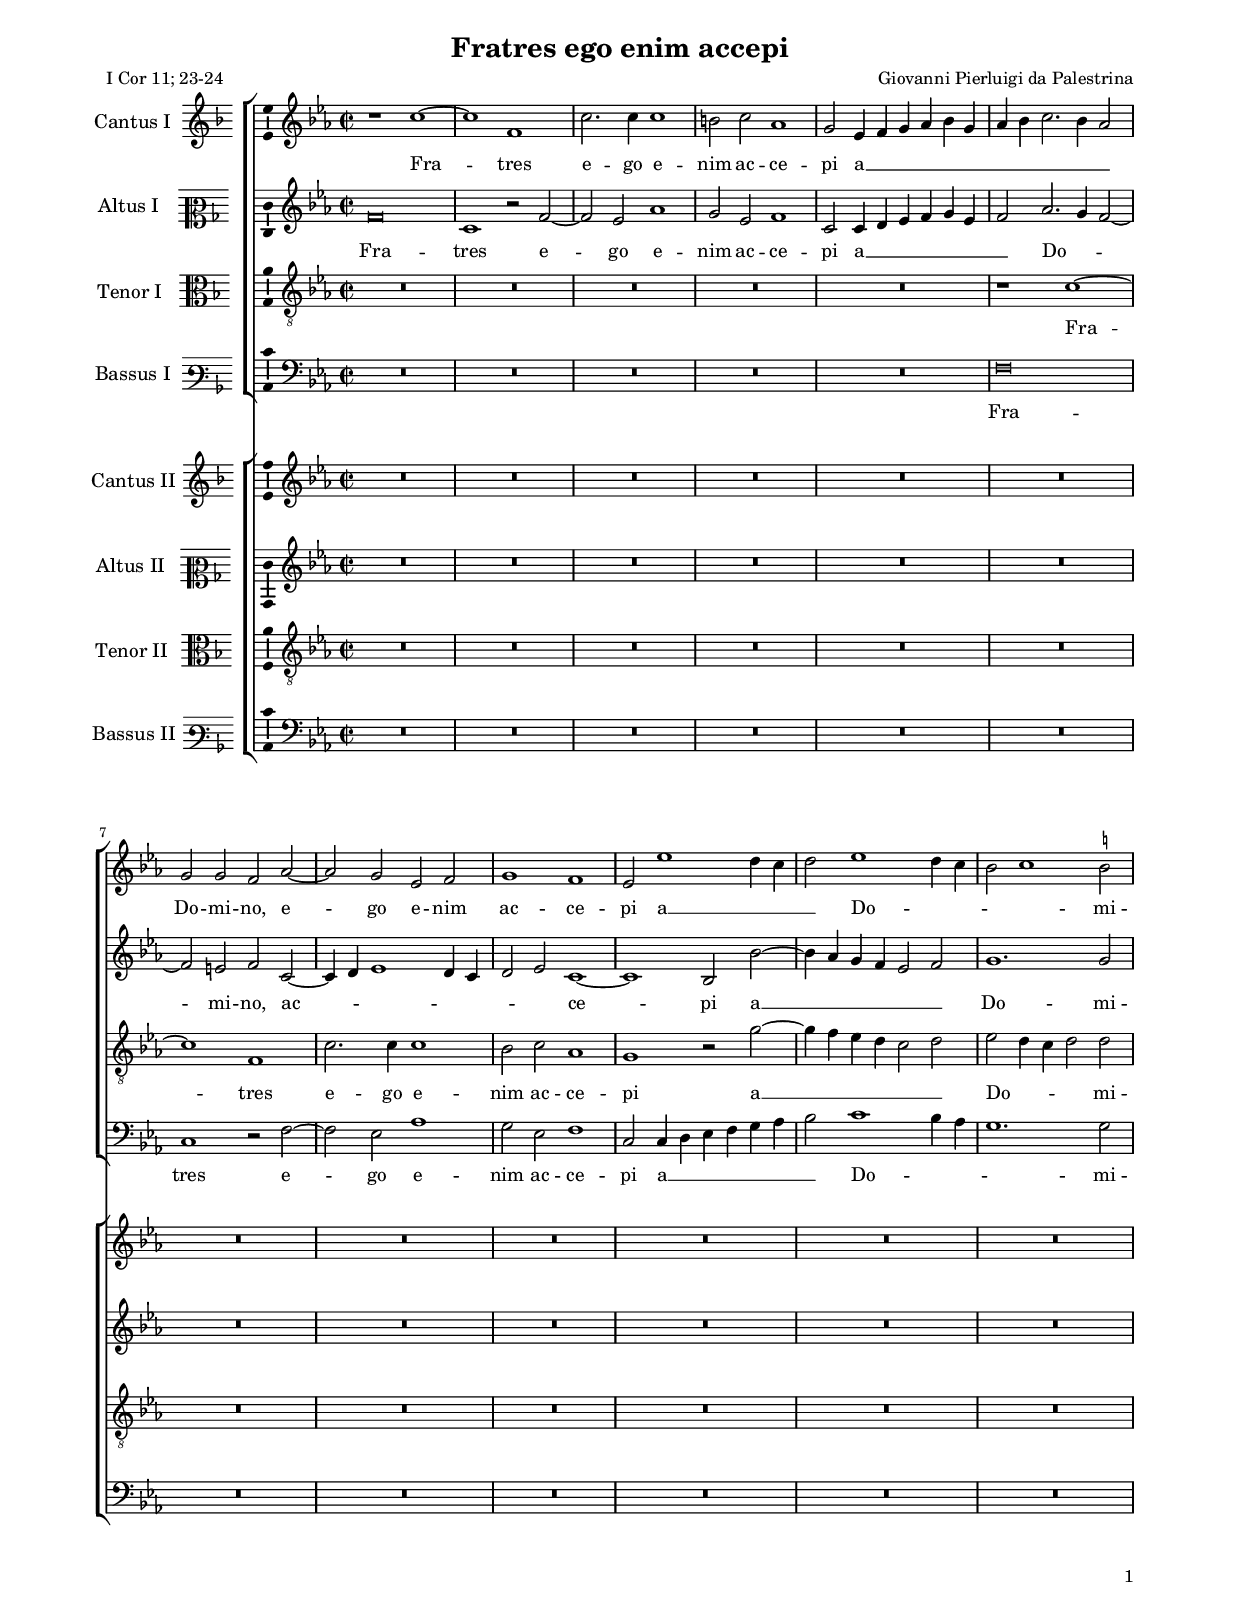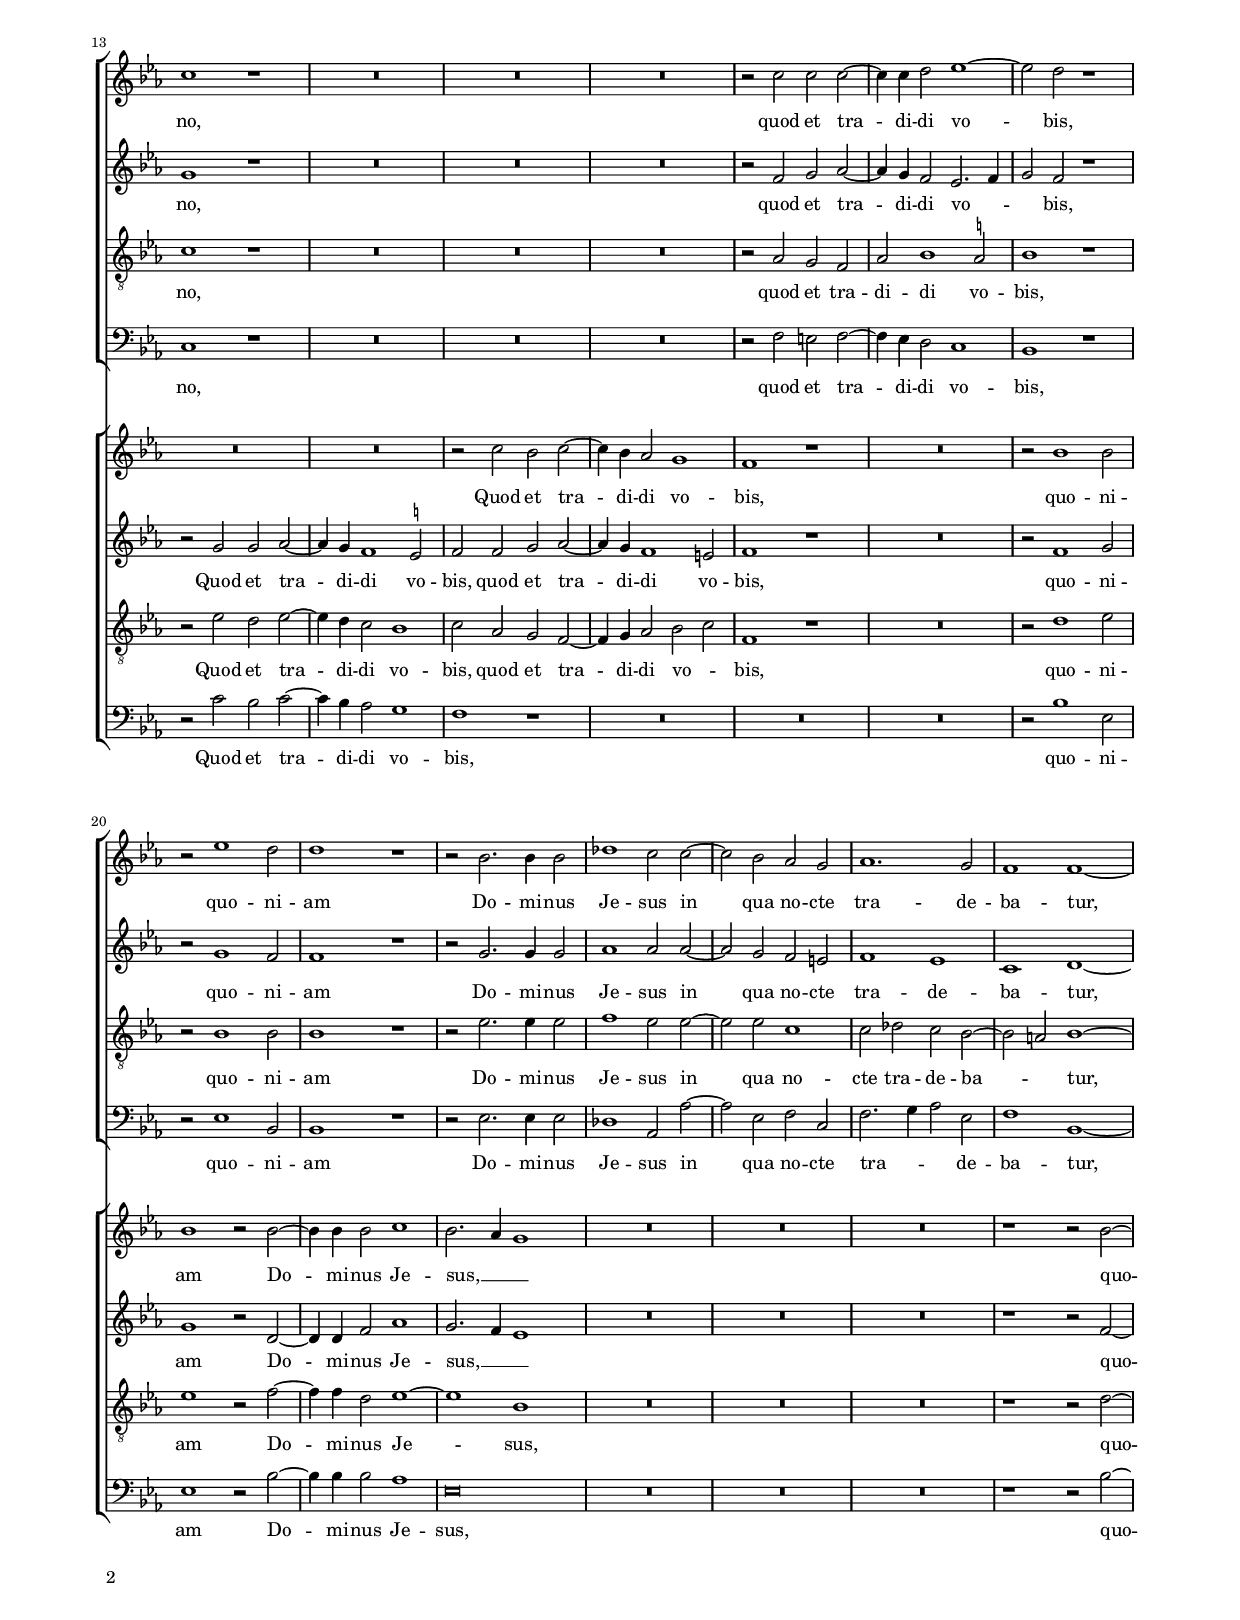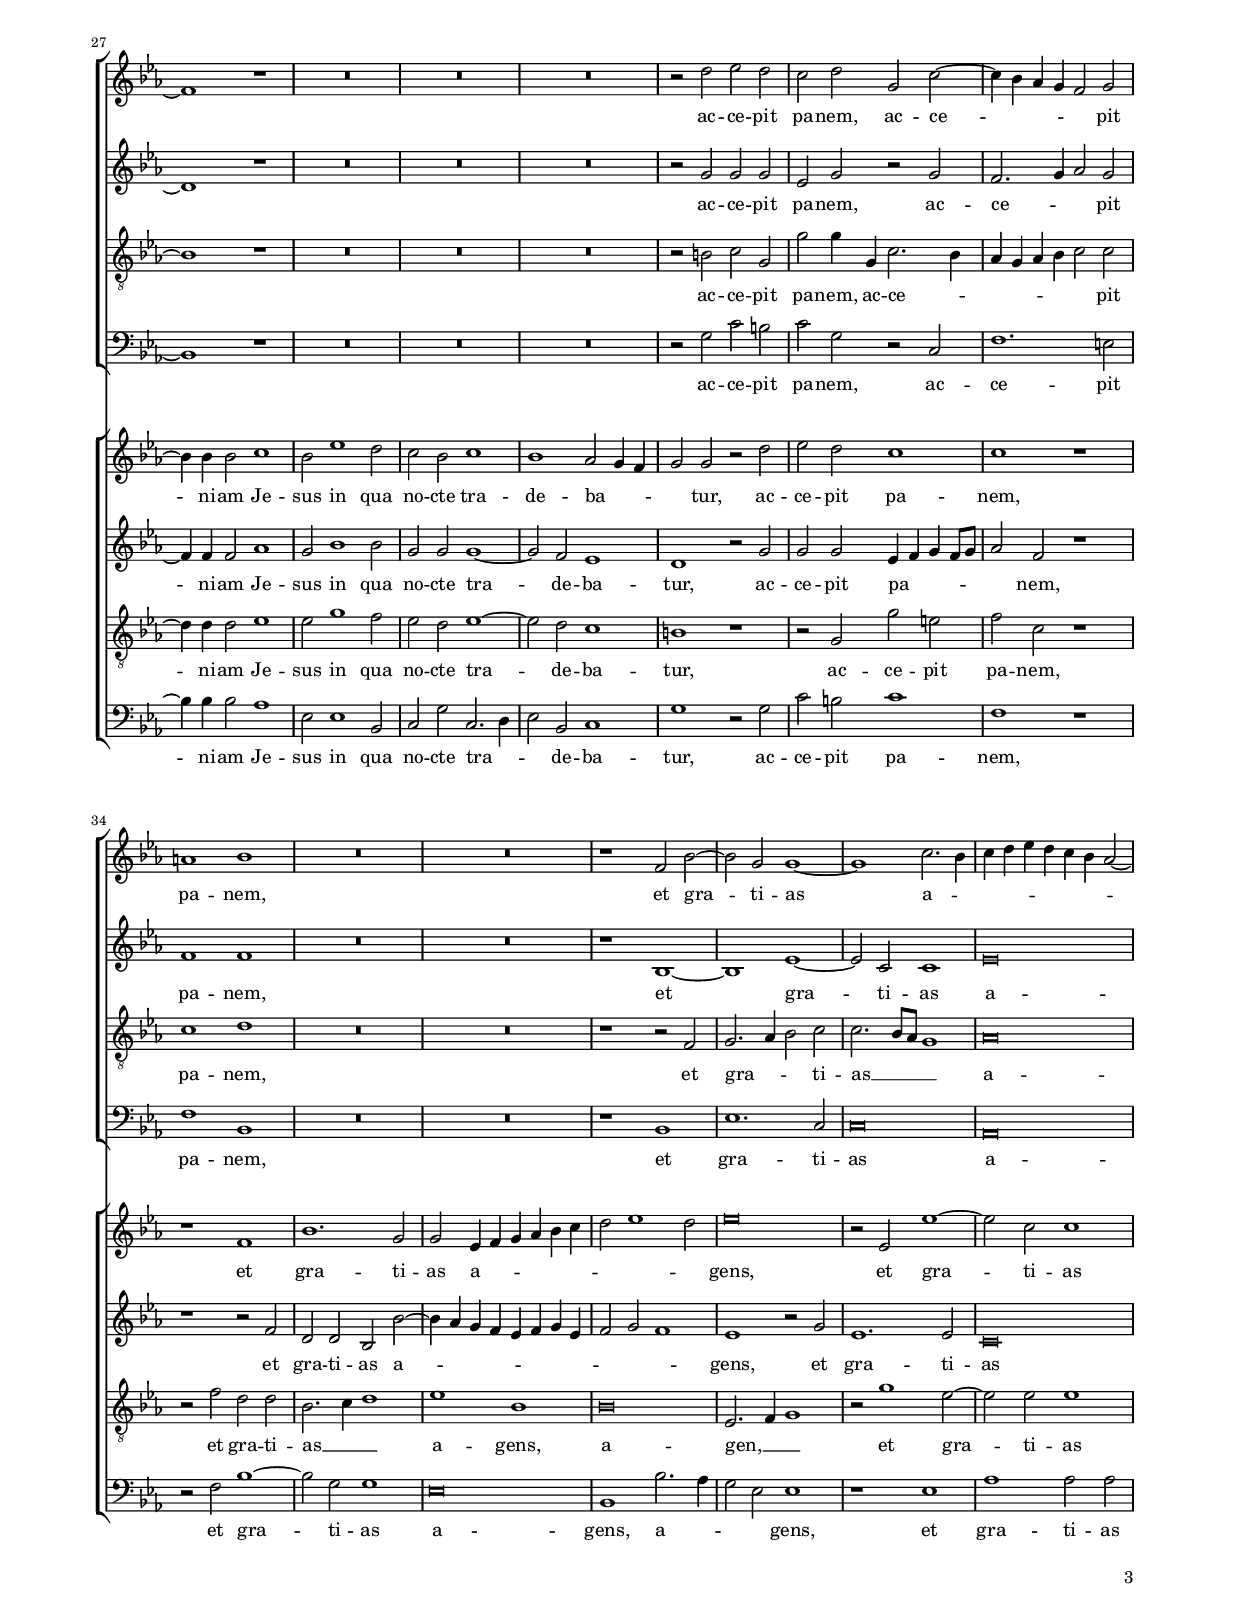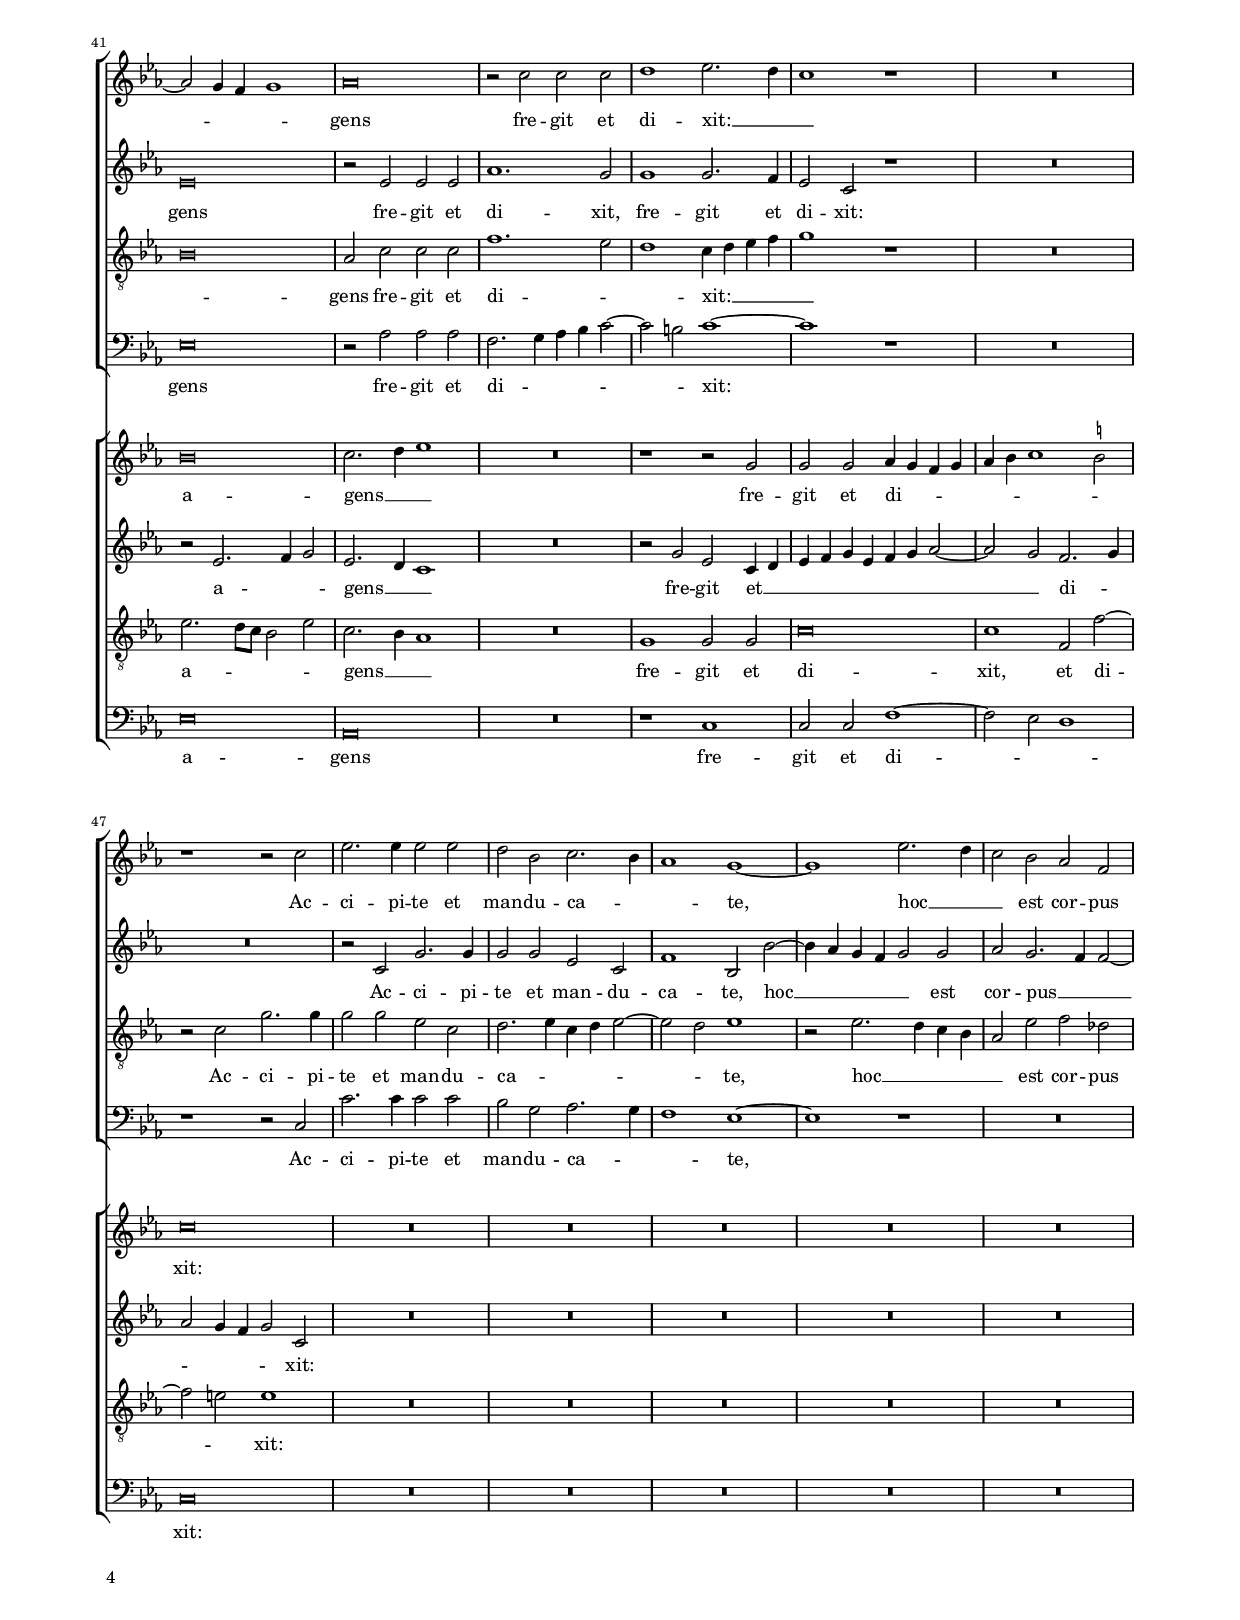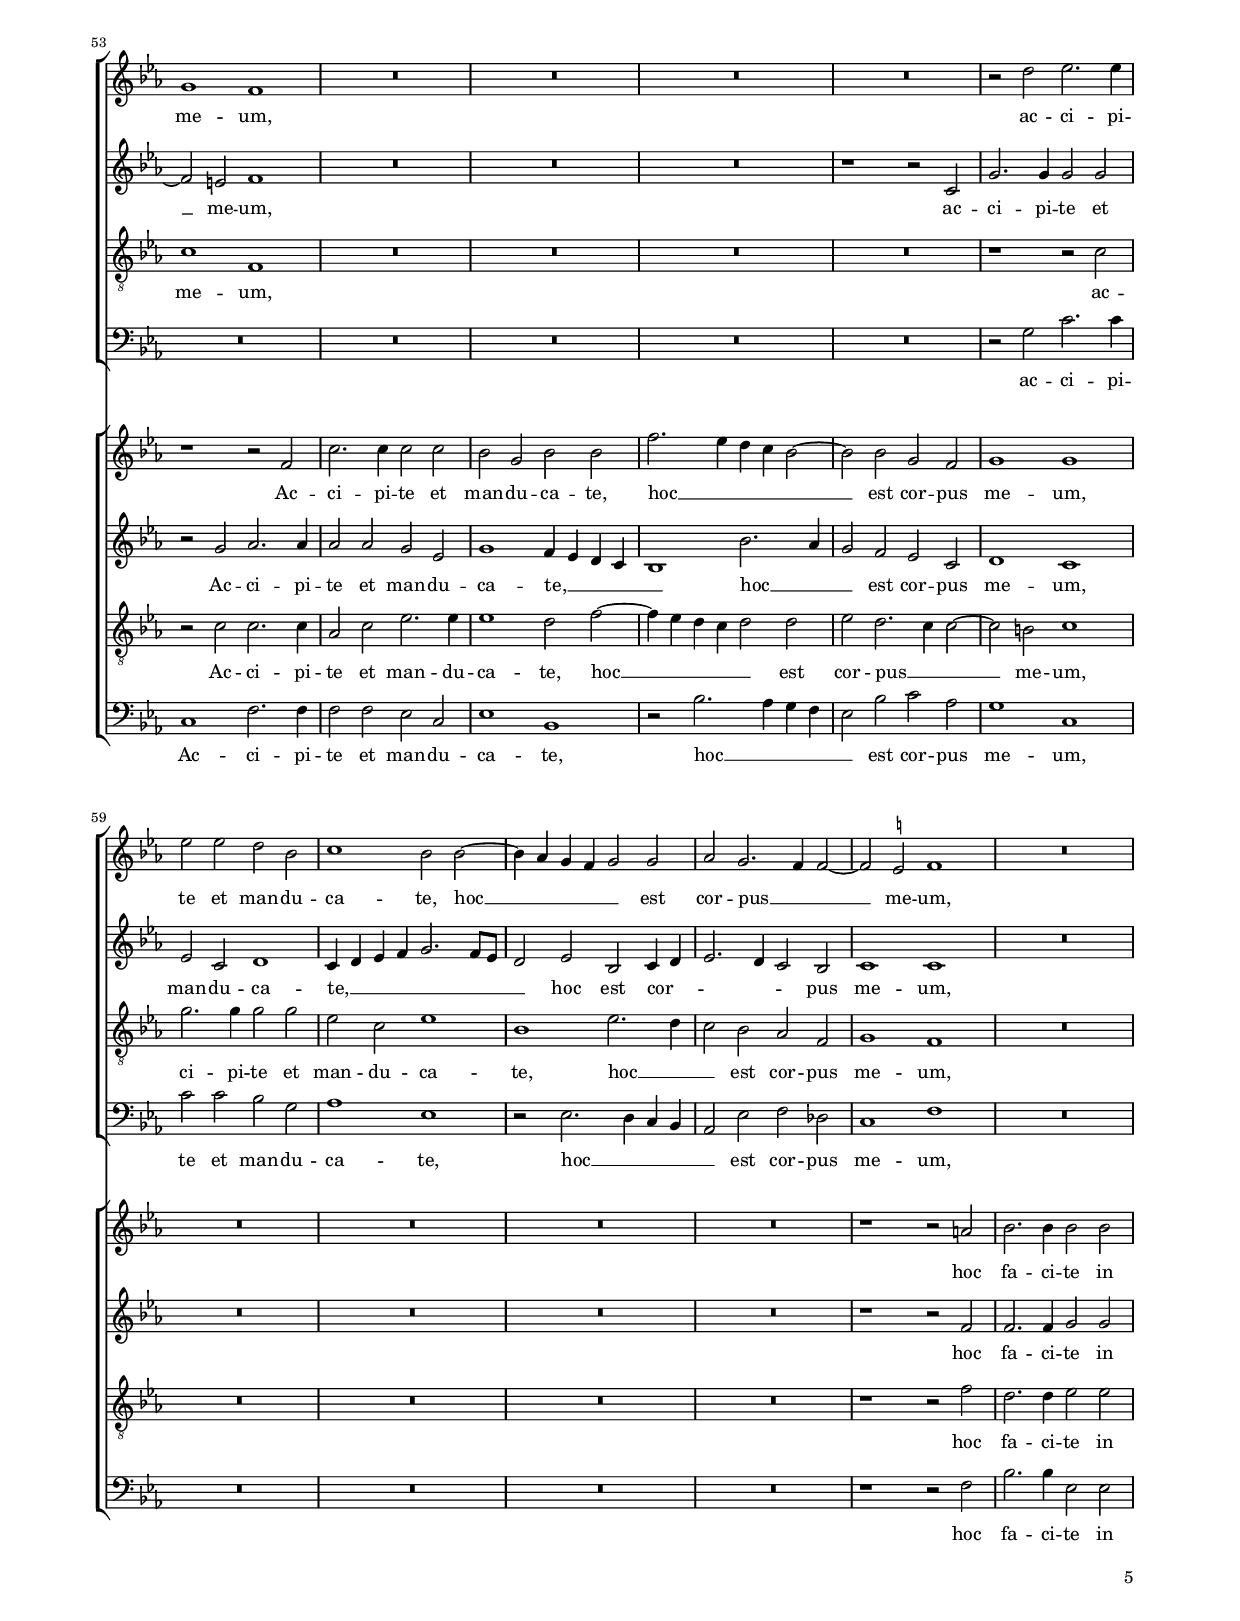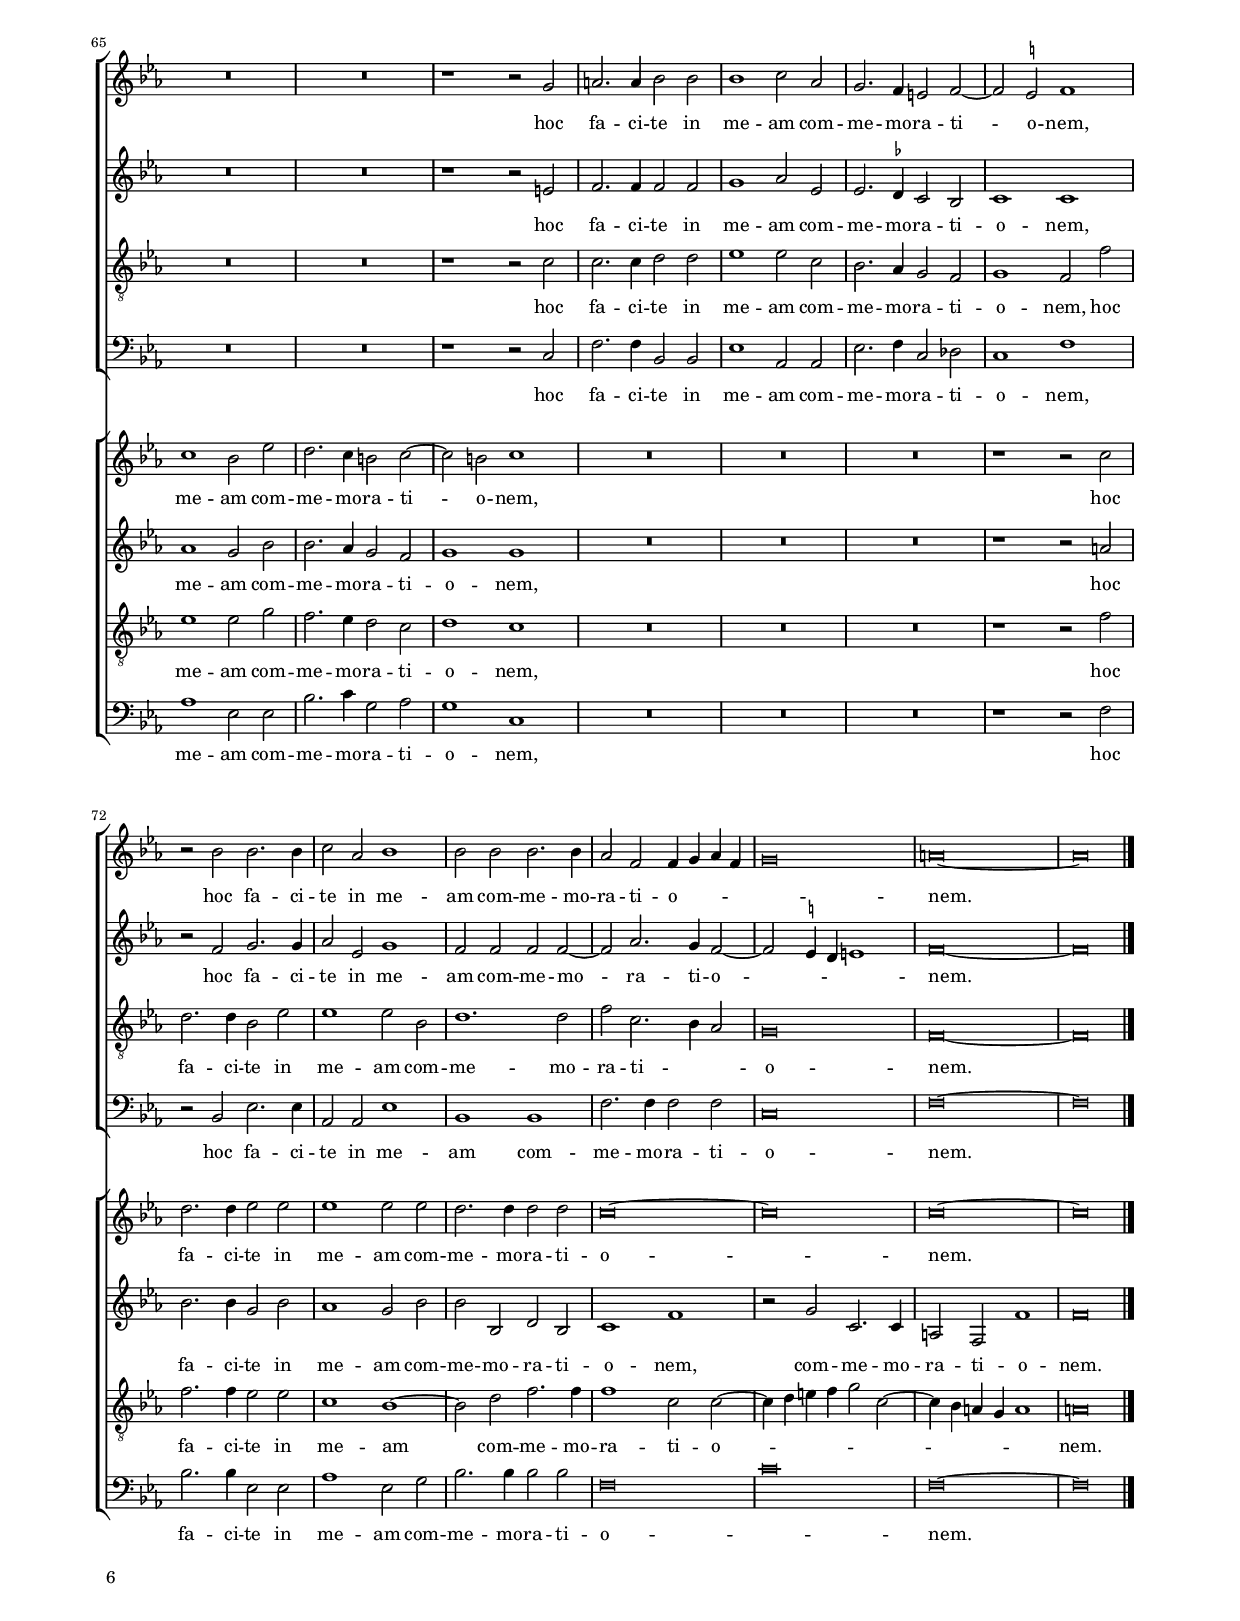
\header 
{
	title="Fratres ego enim accepi"
	composer="Giovanni Pierluigi da Palestrina"
	poet="I Cor 11; 23-24"
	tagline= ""
}

\version "2.24.0"
\include "deutsch.ly"
#(set-global-staff-size 15)
% #(set-default-paper-size "letter")
#(ly:set-option 'point-and-click #f)


\paper
	{
	top-margin = 2 \cm
	bottom-margin = 1.4 \cm
	left-margin = 1.8 \cm
	right-margin = 1.8 \cm
	print-page-number = ##f
	ragged-bottom = ##f
	ragged-last-bottom = ##f
%   systems-per-page = 2
%   page-count = 6
	system-system-spacing = #'((basic-distance . 18) (minimum-distance . 14) (padding . 7) (strechability . 250))
	oddFooterMarkup=\markup   \fill-line { "" \fromproperty #'page:page-number-string }
	evenFooterMarkup=\markup  \fill-line { \fromproperty #'page:page-number-string "" }
	last-bottom-spacing = #'((basic-distance . 12) (minimum-distance . 7) (padding . 4))
	}


global =  
	{
	\key f \major
	\time 2/2 \set Score.measureLength = #(ly:make-moment 2/1)
	\skip 1*2*78 \bar "|."
	}

	ficta = { \once \set suggestAccidentals = ##t }
	
	forget = #(define-music-function (music) (ly:music?) #{
	\accidentalStyle forget
	$music
	\accidentalStyle default
	#})

	
incipitcantusprimus = \markup { \score {
	{
	\set Staff.instrumentName = \markup { \fontsize #1 "Cantus I" }
	\key f \major
	\clef violin
	s4 \bar ""
	}
	\layout  {
	raggedright = ##t
	indent = 1.6 \cm
	line-width = 2.2\cm
	\context { \Staff \remove Time_signature_engraver }
	\override Staff.Clef.Y-extent = #'(0 . 0)
	}} \hspace #1 }
	  
incipitaltusprimus = \markup { \score {
	{
	\set Staff.instrumentName = \markup { \fontsize #1 "Altus I" }
	\key f \major
	\clef mezzosoprano
	s4 \bar ""
	}
	\layout  {
	raggedright = ##t
	indent = 1.6 \cm
	line-width = 2.2\cm
	\context { \Staff \remove Time_signature_engraver }
	\override Staff.Clef.Y-extent = #'(0 . 0)
	}} \hspace #1 }
	  
incipittenorprimus = \markup { \score {
	{
	\set Staff.instrumentName = \markup { \fontsize #1 "Tenor I" }
	\key f \major
	\clef alto
	s4 \bar ""
	}
	\layout  {
	raggedright = ##t
	indent = 1.6 \cm
	line-width = 2.2\cm
	\context { \Staff \remove Time_signature_engraver }
	\override Staff.Clef.Y-extent = #'(0 . 0)
	}} \hspace #1 }


incipitbassusprimus = \markup { \score {
	{
	\set Staff.instrumentName = \markup { \fontsize #1 "Bassus I" }
	\key f \major
	\clef varbaritone
	s4 \bar ""
	}
	\layout  {
	raggedright = ##t
	indent = 1.6 \cm
	line-width = 2.2\cm
	\context { \Staff \remove Time_signature_engraver }
	\override Staff.Clef.Y-extent = #'(0 . 0)
	}} \hspace #1 }

incipitcantussecundus = \markup { \score {
	{
	\set Staff.instrumentName = \markup { \fontsize #1 "Cantus II" }
	\key f \major
	\clef violin
	s4 \bar ""
	}
	\layout  {
	raggedright = ##t
	indent = 1.6 \cm
	line-width = 2.2\cm
	\context { \Staff \remove Time_signature_engraver }
	\override Staff.Clef.Y-extent = #'(0 . 0)
	}} \hspace #1 }


incipitaltussecundus = \markup { \score {
	{
	\set Staff.instrumentName = \markup { \fontsize #1 "Altus II" }
	\key f \major
	\clef mezzosoprano
	s4 \bar ""
	}
	\layout  {
	raggedright = ##t
	indent = 1.6 \cm
	line-width = 2.2\cm
	\context { \Staff \remove Time_signature_engraver }
	\override Staff.Clef.Y-extent = #'(0 . 0)
	}} \hspace #1 }


incipittenorsecundus = \markup { \score {
	{
	\set Staff.instrumentName = \markup { \fontsize #1 "Tenor II" }
	\key f \major
	\clef alto
	s4 \bar ""
	}
	\layout  {
	raggedright = ##t
	indent = 1.6 \cm
	line-width = 2.2\cm
	\context { \Staff \remove Time_signature_engraver }
	\override Staff.Clef.Y-extent = #'(0 . 0)
	}} \hspace #1 }	


incipitbassussecundus = \markup { \score {
	{
	\set Staff.instrumentName = \markup { \fontsize #1 "Bassus II" }
	\key f \major
	\clef varbaritone
	s4 \bar ""
	}
	\layout  {
	raggedright = ##t
	indent = 1.6 \cm
	line-width = 2.2\cm
	\context { \Staff \remove Time_signature_engraver }
	\override Staff.Clef.Y-extent = #'(0 . 0)
	}} \hspace #1 }

cantusprimus =  \relative c''
	{
	r1 d~
	d1 g,
	d'2. d4 d1
	cis2 d b1
%5
	a2 f4 g a b c a |
	b4 c d2. c4 b2
	a2 a g b~
	b2 a f g
	a1 g
%10
	f2 f'1 e4 d |
	e2 f1 e4 d
	c2 d1 \ficta cis2
	d1 r
	R\breve
%15
	R\breve |
	R\breve
	r2 d d d~
	d4 d e2 f1~
	f2 e r1
%20
	r2 f1 e2 |
	e1 r
	r2 c2. c4 c2
	es1 d2 d~
	d2 c b a
%25
	b1. a2 |
	g1 g~	
	g1 r
	R\breve
	R\breve
%30
	R\breve |
	r2 e' f e
	d2 e a, d~
	d4 c b a g2 a
	h1 c
%35
	R\breve |
	R\breve
	r1 g2 c~
	c2 a a1~
	a1 d2. c4
%40
	d4 e f e d c b2~ |
	b2 a4 g a1
	b\breve
	r2 d d d
	e1 f2. e4
%45
	d1 r |
	R\breve
	r1 r2 d
	f2. f4 f2 f
	e2 c d2. c4
%50
	b1 a~ |
	a1 f'2. e4
	d2 c b g
	a1 g
	R\breve
%55
	R\breve |
	R\breve
	R\breve
	r2 e' f2. f4
	f2 f e c
%60
	d1 c2 c~ |
	c4 b a g a2 a
	b2 a2. g4 g2~
	g2 \ficta fis g1
	R\breve
%65
	R\breve |
	R\breve
	r1 r2 a
	h2. h4 c2 c
	c1 d2 b
%70
	a2. g4 fis2 g~ |
	g2 \ficta fis g1
	r2 c c2. c4
	d2 b c1
	c2 c c2. c4
%75
	b2 g g4 a b g |
	a\breve
	h\breve~
	h\breve |
	}

altusprimus =  \relative c' 
	{
	g'\breve
	d1 r2 g~
	g2 f b1
	a2 f g1
%5
	d2 d4 e f g a f |
	g2 b2. a4 g2~
	g2 fis g d~
	d4 e f1 e4 d
	e2 f d1~
%10
	d1 c2 c'~ |
	c4 b a g f2 g
	a1. a2
	a1 r
	R\breve
%15
	R\breve |
	R\breve
	r2 g a b~
	b4 a g2 f2. g4
	a2 g r1
%20
	r2 a1 g2 |
	g1 r
	r2 a2. a4 a2
	b1 b2 b~
	b2 a g fis
%25
	g1 f |
	d1 e~
	e1 r
	R\breve
	R\breve
%30
	R\breve |
	r2 a a a
	f2 a r a
	g2. a4 b2 a
	g1 g
%35
	R\breve |
	R\breve
	r1 c,~
	c1 f~
	f2 d d1
%40
	f\breve |
	f\breve
	r2 f f f
	b1. a2
	a1 a2. g4
%45
	f2 d r1 |
	R\breve
	R\breve
	r2 d a'2. a4
	a2 a f d
%50
	g1 c,2 c'~ |
	c4 b a g a2 a
	b2 a2. g4 g2~
	g2 fis g1
	R\breve
%55
	R\breve |
	R\breve
	r1 r2 d
	a'2. a4 a2 a
	f2 d e1
%60
	d4 e f g a2. g8 f |
	e2 f c d4 e
	f2. e4 d2 c
	d1 d
	R\breve
%65
	R\breve |
	R\breve
	r1 r2 fis
	g2. g4 g2 g
	a1 b2 f
%70
	f2. \ficta es4 d2 c |
	d1 d
	r2 g a2. a4
	b2 f a1
	g2 g g g~
%75
	g2 b2. a4 g2~ |
	g2 \ficta fis4 e fis!1
	g\breve~
	g\breve |
	}

tenorprimus =  \relative c' 
	{
	R\breve
	R\breve
	R\breve
	R\breve
%5
	R\breve |
	r1 d~
	d1 g,
	d'2. d4 d1
	c2 d b1
%10
	a1 r2 a'~ |
	a4 g f e d2 e
	f2 e4 d e2 e
	d1 r
	R\breve
%15
	R\breve |
	R\breve
	r2 b a g
	b2 c1 \ficta h2
	c1 r
%20
	r2 c1 c2 |
	c1 r
	r2 f2. f4 f2
	g1 f2 f~
	f2 f d1
%25
	d2 es d c~ |
	c2 h c1~
	c1 r
	R\breve
	R\breve
%30
	R\breve |
	r2 cis d a
	a'2 a4 a, d2. c4
	b4 a b c d2 d
	d1 e
%35
	R\breve |
	R\breve
	r1 r2 g,
	a2. b4 c2 d
	d2. c8 b a1
%40
	b\breve |
	c\breve
	b2 d d d
	g1. f2
	e1 d4 e f g
%45
	a1 r |
	R\breve
	r2 d, a'2. a4
	a2 a f d
	e2. f4 d e f2~
%50
	f2 e f1 |
	r2 f2. e4 d c
	b2 f' g es
	d1 g,
	R\breve
%55
	R\breve |
	R\breve
	R\breve
	r1 r2 d'
	a'2. a4 a2 a
%60
	f2 d f1 |
	c1 f2. e4
	d2 c b g
	a1 g
	R\breve
%65
	R\breve |
	R\breve
	r1 r2 d'
	d2. d4 e2 e
	f1 f2 d
%70
	c2. b4 a2 g |
	a1 g2 g'
	e2. e4 c2 f
	f1 f2 c
	e1. e2
%75
	g2 d2. c4 b2 |
	a\breve
	g\breve~
	g\breve |
	}

bassusprimus  =  \relative c 
	{
	R\breve
	R\breve
	R\breve
	R\breve
%5
	R\breve |
	g'\breve
	d1 r2 g~
	g2 f b1
	a2 f g1
%10
	d2 d4 e f g a b |
	c2 d1 c4 b
	a1. a2
	d,1 r
	R\breve
%15
	R\breve |
	R\breve
	r2 g fis g~
	g4 f e2 d1
	c1 r
%20
	r2 f1 c2 |
	c1 r
	r2 f2. f4 f2
	es1 b2 b'~	
	b2 f g d
%25
	g2. a4 b2 f |
	g1 c,~
	c1 r
	R\breve
	R\breve
%30
	R\breve |
	r2 a' d cis
	d2 a r d,
	g1. fis2
	g1 c,
%35
	R\breve |
	R\breve
	r1 c
	f1. d2
	d\breve
%40
	b\breve |
	f'\breve
	r2 b b b
	g2. a4 b c d2~
	d2 cis d1~
%45
	d1 r |
	R\breve
	r1 r2 d,
	d'2. d4 d2 d
	c2 a b2. a4
%50
	g1 f~ |
	f1 r
	R\breve
	R\breve
	R\breve
%55
	R\breve |
	R\breve
	R\breve
	r2 a d2. d4
	d2 d c a
%60
	b1 f |
	r2 f2. e4 d c
	b2 f' g es
	d1 g
	R\breve
%65
	R\breve |
	R\breve
	r1 r2 d
	g2. g4 c,2 c
	f1 b,2 b
%70
	f'2. g4 d2 es |
	d1 g
	r2 c, f2. f4
	b,2 b f'1
	c1 c
%75
	g'2. g4 g2 g |
	d\breve
	g\breve~
	g\breve |
	}

cantussecundus =  \relative c''
	{
	R\breve
	R\breve
	R\breve
	R\breve
%5
	R\breve |
	R\breve
	R\breve
	R\breve
	R\breve
%10
	R\breve |
	R\breve
	R\breve
	R\breve
	R\breve
%15
	r2 d c d~ |
	d4 c b2 a1
	g1 r
	R\breve
	r2 c1 c2
%20
	c1 r2 c~ |
	c4 c c2 d1
	c2. b4 a1
	R\breve
	R\breve
%25
	R\breve |
	r1 r2 c~
	c4 c c2 d1
	c2 f1 e2
	d2 c d1
%30
	c1 b2 a4 g |
	a2 a r e'
	f2 e d1
	d1 r
	r1 g,
%35
	c1. a2 |
	a2 f4 g a b c d
	e2 f1 e2
	f\breve
	r2 f, f'1~
%40
	f2 d d1 |
	c\breve
	d2. e4 f1
	R\breve
	r1 r2 a,
%45
	a2 a b4 a g a |
	b4 c d1 \ficta cis2
	d\breve
	R\breve
	R\breve
%50
	R\breve |
	R\breve
	R\breve
	r1 r2 g,
	d'2. d4 d2 d
%55
	c2 a c c |
	g'2. f4 e d c2~
	c2 c a g
	a1 a
	R\breve
%60
	R\breve |
	R\breve
	R\breve
	r1 r2 h
	c2. c4 c2 c
%65
	d1 c2 f |
	e2. d4 cis2 d~
	d2 cis d1
	R\breve
	R\breve
%70
	R\breve |
	r1 r2 d
	e2. e4 f2 f
	f1 f2 f
	e2. e4 e2 e
%75
	d\breve~ |
	d\breve
	d\breve~
	d\breve |
	}

altussecundus =  \relative c'
	{
	R\breve
	R\breve
	R\breve
	R\breve
%5
	R\breve |
	R\breve
	R\breve
	R\breve
	R\breve
%10
	R\breve |
	R\breve
	R\breve
	r2 a' a b~
	b4 a g1 \ficta fis2
%15
	g2 g a b~ |
	b4 a g1 fis2
	g1 r
	R\breve
	r2 g1 a2
%20
	a1 r2 e~ |
	e4 e g2 b1
	a2. g4 f1
	R\breve
	R\breve
%25
	R\breve |
	r1 r2 g~
	g4 g g2 b1
	a2 c1 c2
	a2 a a1~
%30
	a2 g f1 |
	e1 r2 a
	a2 a f4 g a g8 a
	b2 g r1
	r1 r2 g
%35
	e2 e c c'~ |
	c4 b a g f g a f
	g2 a g1
	f1 r2 a
	f1. f2
%40
	d\breve |
	r2 f2. g4 a2
	f2. e4 d1
	R\breve
	r2 a' f d4 e
%45
	f4 g a f g a b2~ |
	b2 a g2. a4
	b2 a4 g a2 d,
	R\breve
	R\breve
%50
	R\breve |
	R\breve
	R\breve
	r2 a' b2. b4
	b2 b a f
%55
	a1 g4 f e d |
	c1 c'2. b4
	a2 g f d
	e1 d
	R\breve
%60
	R\breve |
	R\breve
	R\breve
	r1 r2 g
	g2. g4 a2 a
%65
	b1 a2 c |
	c2. b4 a2 g
	a1 a
	R\breve
	R\breve
%70
	R\breve |
	r1 r2 h
	c2. c4 a2 c
	b1 a2 c
	c2 c, e c
%75
	d1 g |
	r2 a d,2. d4
	h2 g g'1
	g\breve |
	}

tenorsecundus =  \relative c'
	{
	R\breve
	R\breve
	R\breve
	R\breve
%5
	R\breve |
	R\breve
	R\breve
	R\breve
	R\breve
%10
	R\breve |
	R\breve
	R\breve
	r2 f e f~
	f4 e d2 c1
%15
	d2 b a g~ |
	g4 a b2 c d
	g,1 r
	R\breve
	r2 e'1 f2
%20
	f1 r2 g~ |
	g4 g e2 f1~
	f1 c
	R\breve
	R\breve
%25
	R\breve |
	r1 r2 e~
	e4 e e2 f1
	f2 a1 g2
	f2 e f1~
%30
	f2 e d1 |
	cis1 r
	r2 a a' fis
	g2 d r1
	r2 g e e
%35
	c2. d4 e1 |
	f1 c
	c\breve
	f,2. g4 a1
	r2 a'1 f2~
%40
	f2 f f1 |
	f2. e8 d c2 f
	d2. c4 b1
	R\breve
	a1 a2 a
%45
	d\breve |
	d1 g,2 g'~
	g2 fis fis1
	R\breve
	R\breve
%50
	R\breve |
	R\breve
	R\breve
	r2 d d2. d4
	b2 d f2. f4
%55
	f1 e2 g~ |
	g4 f e d e2 e
	f2 e2. d4 d2~
	d2 cis d1
	R\breve
%60
	R\breve |
	R\breve
	R\breve
	r1 r2 g
	e2. e4 f2 f
%65
	f1 f2 a |
	g2. f4 e2 d
	e1 d
	R\breve
	R\breve
%70
	R\breve |
	r1 r2 g
	g2. g4 f2 f
	d1 c~
	c2 e g2. g4
%75
	g1 d2 d~ |
	d4 e fis g a2 d,~
	d4 c h a h1
	h\breve |
	}

bassussecundus =  \relative c
	{
	R\breve
	R\breve
	R\breve
	R\breve
%5
	R\breve |
	R\breve
	R\breve
	R\breve
	R\breve
%10
	R\breve |
	R\breve
	R\breve
	r2 d' c d~
	d4 c b2 a1
%15
	g1 r |
	R\breve
	R\breve
	R\breve
	r2 c1 f,2
%20
	f1 r2 c'~ |
	c4 c c2 b1
	f\breve
	R\breve
	R\breve
%25
	R\breve |
	r1 r2 c'~
	c4 c c2 b1
	f2 f1 c2
	d2 a' d,2. e4
%30
	f2 c d1 |
	a'1 r2 a
	d2 cis d1
	g,1 r
	r2 g c1~
%35
	c2 a a1 |
	f\breve
	c1 c'2. b4
	a2 f f1
	r1 f
%40
	b1 b2 b |
	f\breve
	b,\breve
	R\breve
	r1 d
%45
	d2 d g1~ |
	g2 f e1
	d\breve
	R\breve
	R\breve
%50
	R\breve |
	R\breve
	R\breve
	d1 g2. g4
	g2 g f d
%55
	f1 c |
	r2 c'2. b4 a g
	f2 c' d b
	a1 d,
	R\breve
%60
	R\breve |
	R\breve
	R\breve
	r1 r2 g
	c2. c4 f,2 f
%65
	b1 f2 f |
	c'2. d4 a2 b
	a1 d,
	R\breve
	R\breve
%70
	R\breve |
	r1 r2 g
	c2. c4 f,2 f
	b1 f2 a
	c2. c4 c2 c
%75
	g\breve |
	d'\breve
	g,\breve~
	g\breve |
	}


lyricscantusprimus = \lyricmode {
	Fra -- tres e -- go e -- nim ac -- ce -- pi a __ _ _ _ _ _ _ _ _ _ _ Do -- mi -- no,
	e -- go e -- nim ac -- ce -- pi a __ _ _ _ Do -- _ _ _ _ mi -- no,
	quod et tra -- di -- di vo -- bis,
	quo -- ni -- am Do -- mi -- nus Je -- sus in qua no -- cte tra -- de -- ba -- tur,
	ac -- ce -- pit pa -- nem,
	ac -- ce -- _ _ _ _ pit pa -- nem,
	et gra -- ti -- as a -- _ _ _ _ _ _ _ _ _ _ _ gens fre -- git et di -- xit: __ _ _
	Ac -- ci -- pi -- te et man -- du -- ca -- _ _ te,
	hoc __ _ _ est cor -- pus me -- um,
	ac -- ci -- pi -- te et man -- du -- ca -- te,
	hoc __ _ _ _ _ est cor -- pus __ _ _ me -- um,
	hoc fa -- ci -- te in me -- am com -- me -- mo -- ra -- ti -- o -- nem,
	hoc fa -- ci -- te in me -- am com -- me -- mo -- ra -- ti -- o -- _ _ _ _ nem.
	}


lyricsaltusprimus = \lyricmode {
	Fra -- tres e -- go e -- nim ac -- ce -- pi a __ _ _ _ _ _ _ Do -- _ _ mi -- no,
	ac -- _ _ _ _ _ _ ce -- pi a __ _ _ _ _ _ Do -- mi -- no,
	quod et tra -- di -- di vo -- _ _ bis,
	quo -- ni -- am Do -- mi -- nus Je -- sus in qua no -- cte tra -- de -- ba -- tur,
	ac -- ce -- pit pa -- nem,
	ac -- ce -- _ _ pit pa -- nem,
	et gra -- ti -- as a -- gens fre -- git et di -- xit,
	fre -- git et di -- xit:
	Ac -- ci -- pi -- te et man -- du -- ca -- te,
	hoc __ _ _ _ _ est cor -- pus __ _ _ me -- um,
	ac -- ci -- pi -- te et man -- du -- ca -- te, __ _ _ _ _ _ _ _
	hoc est cor -- _ _ _ _ pus me -- um,
	hoc fa -- ci -- te in me -- am com -- me -- mo -- ra -- ti -- o -- nem,
	hoc fa -- ci -- te in me -- am com -- me -- mo -- ra -- ti -- o -- _ _ _ nem.
	}


lyricstenorprimus = \lyricmode {
	Fra -- tres e -- go e -- nim ac -- ce -- pi a __ _ _ _ _ _ Do -- _ _ _ mi -- no,
	quod et tra -- di -- di vo -- bis,
	quo -- ni -- am Do -- mi -- nus Je -- sus in qua no -- cte tra -- de -- ba -- _ tur,
	ac -- ce -- pit pa -- nem,
	ac -- ce -- _ _ _ _ _ _ pit pa -- nem,
	et gra -- _ _ ti -- as __ _ _ _ a -- _ gens fre -- git et di -- _ _ xit: __ _ _ _ _
	Ac -- ci -- pi -- te et man -- du -- ca -- _ _ _ _ _ te,
	hoc __ _ _ _ _ est cor -- pus me -- um,
	ac -- ci -- pi -- te et man -- du -- ca -- te,
	hoc __ _ _ est cor -- pus me -- um,
	hoc fa -- ci -- te in me -- am com -- me -- mo -- ra -- ti -- o -- nem,
	hoc fa -- ci -- te in me -- am com -- me -- mo -- ra -- ti -- _ _ o -- nem.
	}


lyricsbassusprimus = \lyricmode {
	Fra -- tres e -- go e -- nim ac -- ce -- pi a __ _ _ _ _ _ _ Do -- _ _ _ mi -- no,
	quod et tra -- di -- di vo -- bis,
	quo -- ni -- am Do -- mi -- nus Je -- sus in qua no -- cte tra -- _ _ de -- ba -- tur,
	ac -- ce -- pit pa -- nem,
	ac -- ce -- pit pa -- nem,
	et gra -- ti -- as a -- gens fre -- git et di -- _ _ _ _ _ xit:
	Ac -- ci -- pi -- te et man -- du -- ca -- _ _ te,
	ac -- ci -- pi -- te et man -- du -- ca -- te,
	hoc __ _ _ _ _ est cor -- pus me -- um,
	hoc fa -- ci -- te in me -- am com -- me -- mo -- ra -- ti -- o -- nem,
	hoc fa -- ci -- te in me -- am com -- me -- mo -- ra -- ti -- o -- nem.
	}


lyricscantussecundus = \lyricmode {
	Quod et tra -- di -- di vo -- bis,
	quo -- ni -- am Do -- mi -- nus Je -- sus, __ _ _
	quo -- ni -- am Je -- sus in qua no -- cte tra -- de -- ba -- _ _ _ tur,
	ac -- ce -- pit pa -- nem,
	et gra -- ti -- as a -- _ _ _ _ _ _ _ _ gens,
	et gra -- ti -- as a -- gens __ _ _ fre -- git et di -- _ _ _ _ _ _ _ xit:
	Ac -- ci -- pi -- te et man -- du -- ca -- te,
	hoc __ _ _ _ _ est cor -- pus me -- um,
	hoc fa -- ci -- te in me -- am com -- me -- mo -- ra -- ti -- o -- nem,
	hoc fa -- ci -- te in me -- am com -- me -- mo -- ra -- ti -- o -- nem.
	}


lyricsaltussecundus = \lyricmode {
	Quod et tra -- di -- di vo -- bis,
	quod et tra -- di -- di vo -- bis,
	quo -- ni -- am Do -- mi -- nus Je -- sus, __ _ _
	quo -- ni -- am Je -- sus in qua no -- cte tra -- de -- ba -- tur,
	ac -- ce -- pit pa -- _ _ _ _ _ nem,
	et gra -- ti -- as a -- _ _ _ _ _ _ _ _ _ _ gens,
	et gra -- ti -- as a -- _ _ gens __ _ _ fre -- git et __ _ _ _ _ _ _ _ _ _ di -- _ _ _ _ _ xit:
	Ac -- ci -- pi -- te et man -- du -- ca -- te, __ _ _ _ _
	hoc __ _ _ est cor -- pus me -- um,
	hoc fa -- ci -- te in me -- am com -- me -- mo -- ra -- ti -- o -- nem,
	hoc fa -- ci -- te in me -- am com -- me -- mo -- ra -- ti -- o -- nem,
	com -- me -- mo -- ra -- ti -- o -- nem.
	}
	

lyricstenorsecundus = \lyricmode {
	Quod et tra -- di -- di vo -- bis,
	quod et tra -- di -- di vo -- _ bis,
	quo -- ni -- am Do -- mi -- nus Je -- sus,
	quo -- ni -- am Je -- sus in qua no -- cte tra -- de -- ba -- tur,
	ac -- ce -- pit pa -- nem,
	et gra -- ti -- as __ _ _ a -- gens,
	a -- gen, __ _ _ 
	et gra -- ti -- as a -- _ _ _ _ gens __ _ _ fre -- git et di -- xit,
	et di -- _ xit:
	Ac -- ci -- pi -- te et man -- du -- ca -- te,
	hoc __ _ _ _ _ est cor -- pus __ _ _ me -- um,
	hoc fa -- ci -- te in me -- am com -- me -- mo -- ra -- ti -- o -- nem,
	hoc fa -- ci -- te in me -- am com -- me -- mo -- ra -- ti -- o -- _ _ _ _ _ _ _ _ _ nem.
	}


lyricsbassussecundus = \lyricmode {
	Quod et tra -- di -- di vo -- bis,
	quo -- ni -- am Do -- mi -- nus Je -- sus,
	quo -- ni -- am Je -- sus in qua no -- cte tra -- _ _ de -- ba -- tur,
	ac -- ce -- pit pa -- nem,
	et gra -- ti -- as a -- gens,
	a -- _ _ _ gens,
	et gra -- ti -- as a -- gens fre -- git et di -- _ _ xit:
	Ac -- ci -- pi -- te et man -- du -- ca -- te,
	hoc __ _ _ _ _ est cor -- pus me -- um,
	hoc fa -- ci -- te in me -- am com -- me -- mo -- ra -- ti -- o -- nem,
	hoc fa -- ci -- te in me -- am com -- me -- mo -- ra -- ti -- o -- _ nem.
	}


\score
{
	\transpose f es {
	
<<
	\new ChoirStaff \with { \override StaffGrouper.staffgroup-staff-spacing.basic-distance = #15 
				\override StaffGrouper.staff-staff-spacing.basic-distance = #12 }
	<<
	
	\new Staff << \global
	\new Voice="v1" {
		\set Staff.instrumentName=\incipitcantusprimus
		\set Staff.midiInstrument = "reed organ"
		\clef violin
		\cantusprimus }
	\new Lyrics \lyricsto "v1" {\lyricscantusprimus }
	>>
	
	\new Staff << \global
	\new Voice="v2" {
		\set Staff.instrumentName=\incipitaltusprimus
		\set Staff.midiInstrument = "reed organ"
		\clef violin 
		\altusprimus }
	\new Lyrics \lyricsto "v2" {\lyricsaltusprimus }
	>>
	
	\new Staff << \global
	\new Voice="v3" {
		\set Staff.instrumentName=\incipittenorprimus
		\set Staff.midiInstrument = "reed organ"
		\clef "G_8"
		\tenorprimus }
	\new Lyrics \lyricsto "v3" {\lyricstenorprimus }
	>>
	
	\new Staff << \global
	\new Voice="v4" {
		\set Staff.instrumentName=\incipitbassusprimus
		\set Staff.midiInstrument = "reed organ"
		\clef bass 
		\bassusprimus }
	\new Lyrics \lyricsto "v4" {\lyricsbassusprimus}
	>>
	>>
	
	\new ChoirStaff \with { \override StaffGrouper.staff-staff-spacing.basic-distance = #12 }
	<<
	
	\new Staff << \global
	\new Voice="v5" {
		\set Staff.instrumentName=\incipitcantussecundus
		\set Staff.midiInstrument = "church organ"
		\clef violin
		\cantussecundus }
	\new Lyrics \lyricsto "v5" {\lyricscantussecundus }
	>>
	
	\new Staff << \global
	\new Voice="v6" {
		\set Staff.instrumentName=\incipitaltussecundus
		\set Staff.midiInstrument = "church organ"
		\clef violin 
		\altussecundus }
	\new Lyrics \lyricsto "v6" {\lyricsaltussecundus }
	>>
	
	\new Staff << \global
	\new Voice="v7" {
		\set Staff.instrumentName=\incipittenorsecundus
		\set Staff.midiInstrument = "church organ"
		\clef "G_8"
		\tenorsecundus }
	\new Lyrics \lyricsto "v7" {\lyricstenorsecundus }
	>>
	
	\new Staff << \global
	\new Voice="v8" {
		\set Staff.instrumentName=\incipitbassussecundus
		\set Staff.midiInstrument = "church organ"
		\clef bass 
		\bassussecundus }
	\new Lyrics \lyricsto "v8" {\lyricsbassussecundus}
	>>
	>>
>>
	} % transpose

\layout
	{
	indent = 2.5 \cm
	\context { \Lyrics \override VerticalAxisGroup.nonstaff-relatedstaff-spacing.padding = #1.3 }
%	\context { \Lyrics \override LyricText.font-size = #1 }
	\context { \Score \override BarNumber.padding = #2 }
	\context { \Voice \override NoteHead.style = #'baroque }
	\context { \Staff \consists Ambitus_engraver }
	\context { \Staff \override TimeSignature.break-visibility = #end-of-line-invisible }
	}

\midi
	{
	 \tempo 2 = 85
	}
	  
}

% EOF
